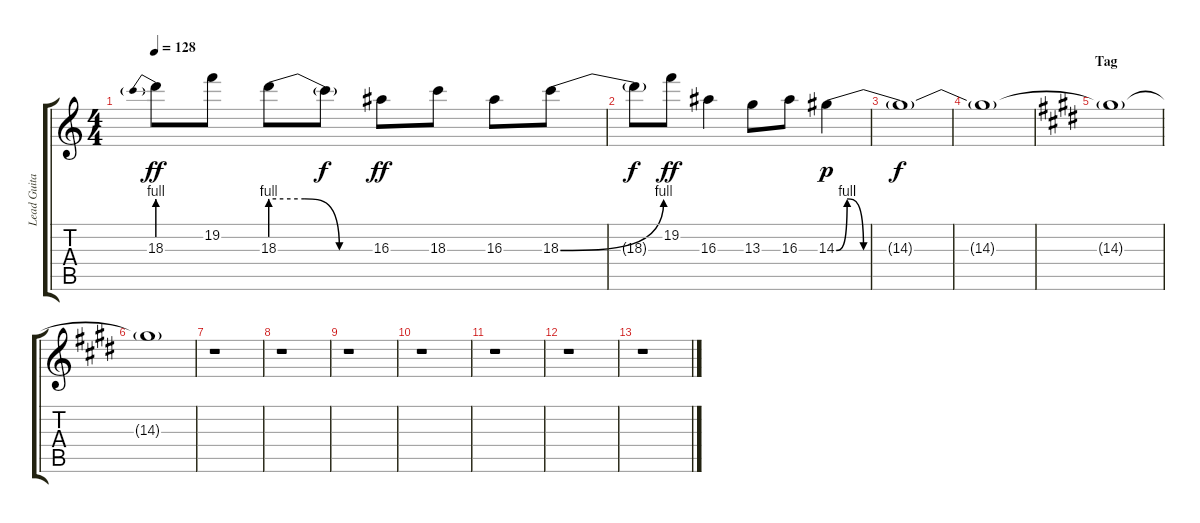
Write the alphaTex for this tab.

\track ("Lead Guitar (Slash)" "Lead Guita") {instrument overdrivenguitar}
\staff {score tabs}
\tuning (Eb4 Bb3 Gb3 Db3 Ab2 Eb2) {hide}
\ts (4 4)
\tempo 128
\clef g2
\ks c
18.3{be (prebend 0 4 60 4)}.8{dy ff} 19.2.8 18.3{be (custom 0 4 20 4 40 0 60 0)}.8 18.3{t}.8{dy f} 16.3.8{dy ff} 18.3.8 16.3.8 18.3{be (bend 0 0 60 4)}.8 |
18.3{t}.8{dy f} 19.2.8{dy ff} 16.3.4 13.3.8 16.3.8 14.3{be (custom 0 0 2 4 5 0 7 0 19 0 45 0 60 0)}.4{dy p} |
14.3{t}.1{dy f volume 16} |
14.3{t}.1{volume 9} |
\section ("" "Tag")
\ks e
14.3{t}.1{volume 6} |
14.3{t}.1{volume 1} |
r.1 |
r.1 |
r.1 |
r.1 |
r.1 |
r.1 |
r.1
